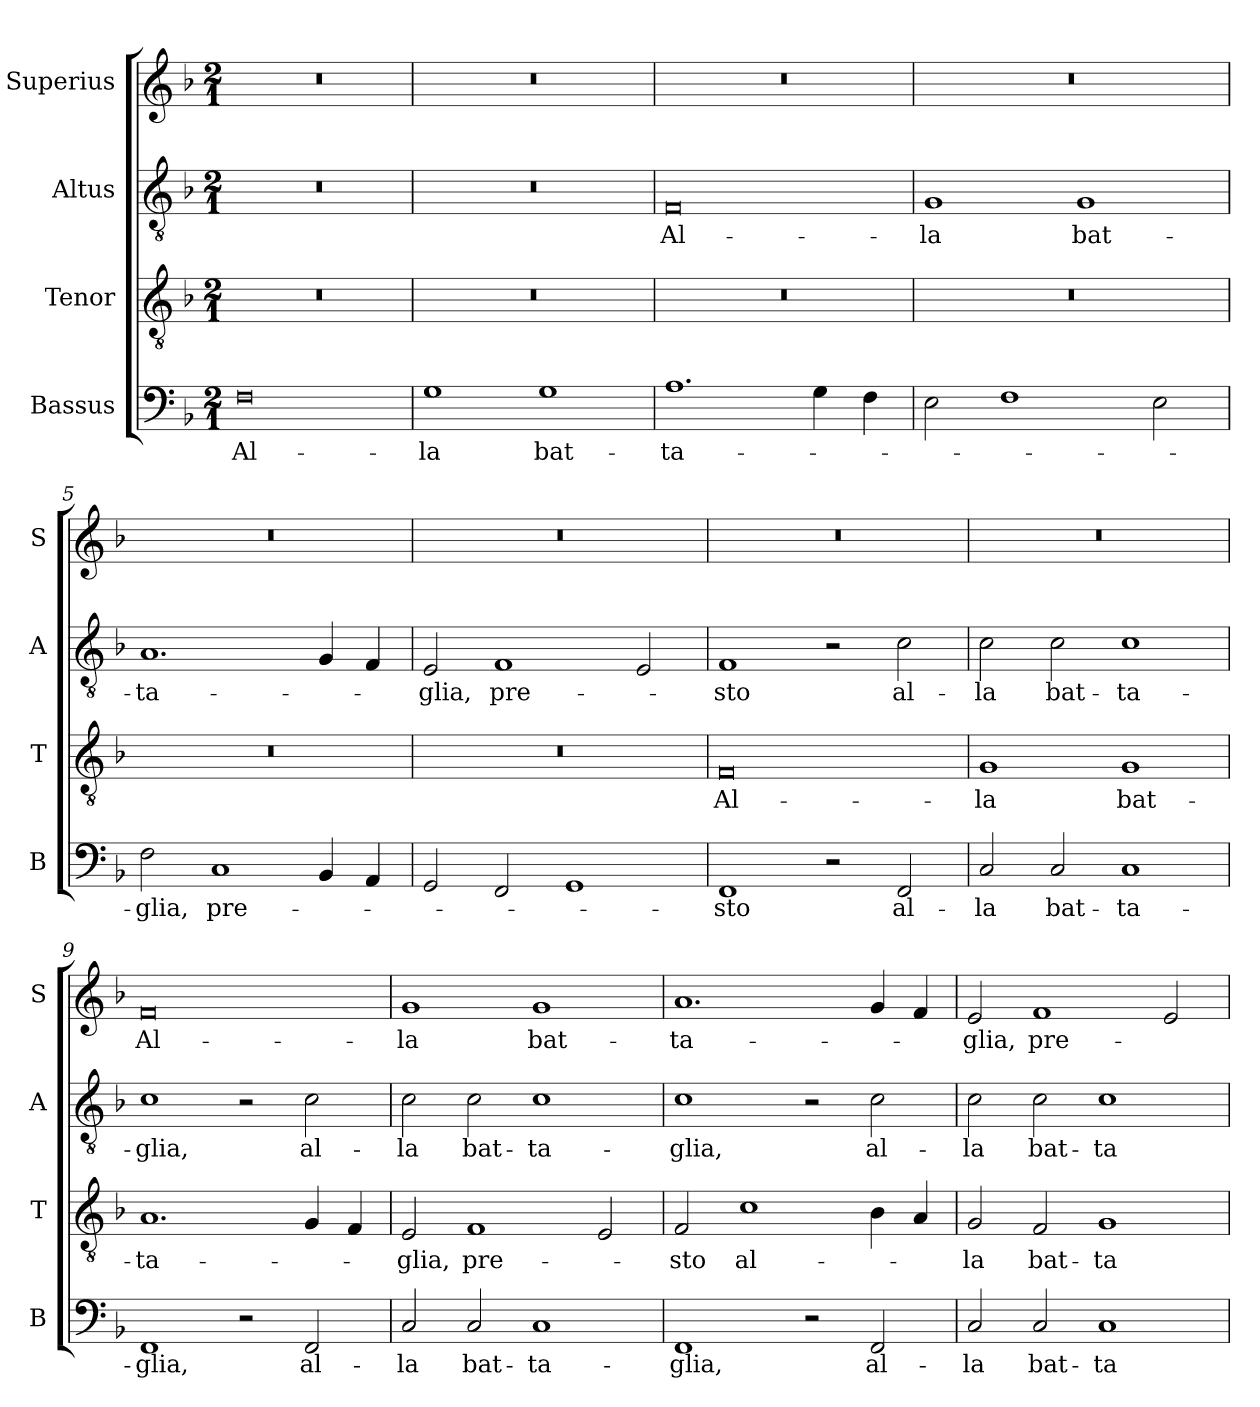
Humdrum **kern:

**kern	**text	**kern	**text	**kern	**text	**kern	**text
*part4	*part4	*part3	*part3	*part2	*part2	*part1	*part1
*staff4	*staff4	*staff3	*staff3	*staff2	*staff2	*staff1	*staff1
*I"Bassus	*	*I"Tenor	*	*I"Altus	*	*I"Superius	*
*I'B	*	*I'T	*	*I'A	*	*I'S	*
*clefF4	*	*clefGv2	*	*clefGv2	*	*clefG2	*
*k[b-]	*	*k[b-]	*	*k[b-]	*	*k[b-]	*
*M2/1	*	*M2/1	*	*M2/1	*	*M2/1	*
=1	=1	=1	=1	=1	=1	=1	=1
0F	Al-	0r	.	0r	.	0r	.
=2	=2	=2	=2	=2	=2	=2	=2
1G	-la	0r	.	0r	.	0r	.
1G	bat-	.	.	.	.	.	.
=3	=3	=3	=3	=3	=3	=3	=3
1.A	-ta-	0r	.	0F	Al-	0r	.
4G	.	.	.	.	.	.	.
4F	.	.	.	.	.	.	.
=4	=4	=4	=4	=4	=4	=4	=4
2E	.	0r	.	1G	-la	0r	.
1F	.	.	.	.	.	.	.
.	.	.	.	1G	bat-	.	.
2E	.	.	.	.	.	.	.
=5	=5	=5	=5	=5	=5	=5	=5
2F	-glia,	0r	.	1.A	-ta-	0r	.
1C	pre-	.	.	.	.	.	.
4BB-	.	.	.	4G	.	.	.
4AA	.	.	.	4F	.	.	.
=6	=6	=6	=6	=6	=6	=6	=6
2GG	.	0r	.	2E	-glia,	0r	.
2FF	.	.	.	1F	pre-	.	.
1GG	.	.	.	.	.	.	.
.	.	.	.	2E	.	.	.
=7	=7	=7	=7	=7	=7	=7	=7
1FF	-sto	0F	Al-	1F	-sto	0r	.
2r	.	.	.	2r	.	.	.
2FF	al-	.	.	2c	al-	.	.
=8	=8	=8	=8	=8	=8	=8	=8
2C	-la	1G	-la	2c	-la	0r	.
2C	bat-	.	.	2c	bat-	.	.
1C	-ta-	1G	bat-	1c	-ta-	.	.
=9	=9	=9	=9	=9	=9	=9	=9
1FF	-glia,	1.A	-ta-	1c	-glia,	0f	Al-
2r	.	.	.	2r	.	.	.
2FF	al-	4G	.	2c	al-	.	.
.	.	4F	.	.	.	.	.
=10	=10	=10	=10	=10	=10	=10	=10
2C	-la	2E	-glia,	2c	-la	1g	-la
2C	bat-	1F	pre-	2c	bat-	.	.
1C	-ta-	.	.	1c	-ta-	1g	bat-
.	.	2E	.	.	.	.	.
=11	=11	=11	=11	=11	=11	=11	=11
1FF	-glia,	2F	-sto	1c	-glia,	1.a	-ta-
.	.	1c	al-	.	.	.	.
2r	.	.	.	2r	.	.	.
2FF	al-	4B-	.	2c	al-	4g	.
.	.	4A	.	.	.	4f	.
=12	=12	=12	=12	=12	=12	=12	=12
2C	-la	2G	-la	2c	-la	2e	-glia,
2C	bat-	2F	bat-	2c	bat-	1f	pre-
1C	-ta-	1G	-ta-	1c	-ta-	.	.
.	.	.	.	.	.	2e	.
=	=	=	=	=	=	=	=
*-	*-	*-	*-	*-	*-	*-	*-
